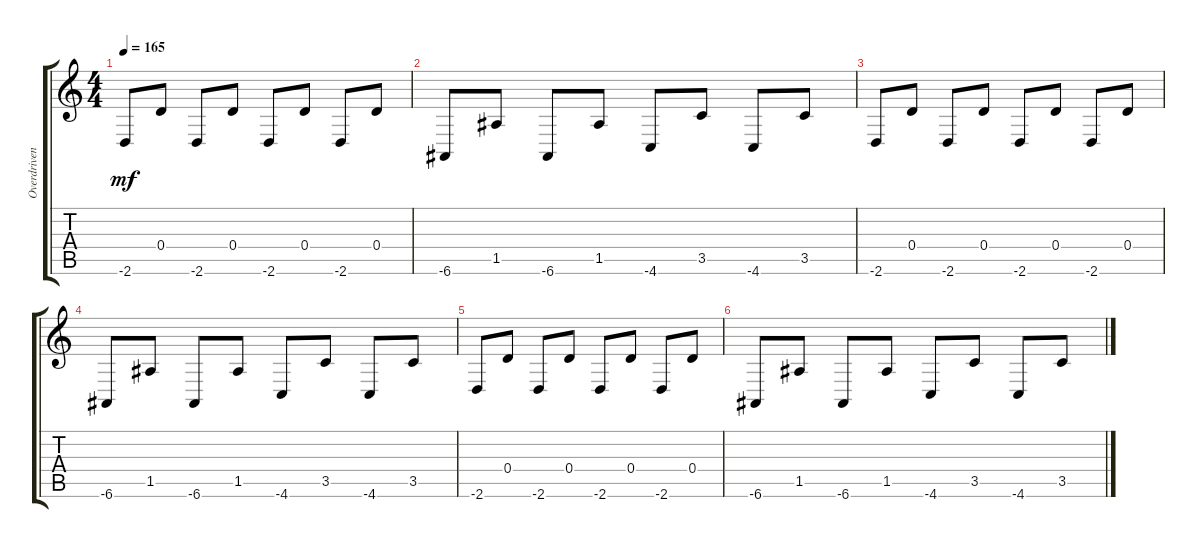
\track ("Overdriven Guitar" "Overdriven") {instrument overdrivenguitar}
\staff {score tabs}
\tuning (E4 B3 G3 D3 A2 E2) {hide}
\ts (4 4)
\tempo 165
\clef g2
\ks c
-2.6.8{dy mf} 0.4.8 -2.6.8 0.4.8 -2.6.8 0.4.8 -2.6.8 0.4.8 |
-6.6.8 1.5.8 -6.6.8 1.5.8 -4.6.8 3.5.8 -4.6.8 3.5.8 |
-2.6.8 0.4.8 -2.6.8 0.4.8 -2.6.8 0.4.8 -2.6.8 0.4.8 |
-6.6.8 1.5.8 -6.6.8 1.5.8 -4.6.8 3.5.8 -4.6.8 3.5.8 |
-2.6.8 0.4.8 -2.6.8 0.4.8 -2.6.8 0.4.8 -2.6.8 0.4.8 |
-6.6.8 1.5.8 -6.6.8 1.5.8 -4.6.8 3.5.8 -4.6.8 3.5.8
